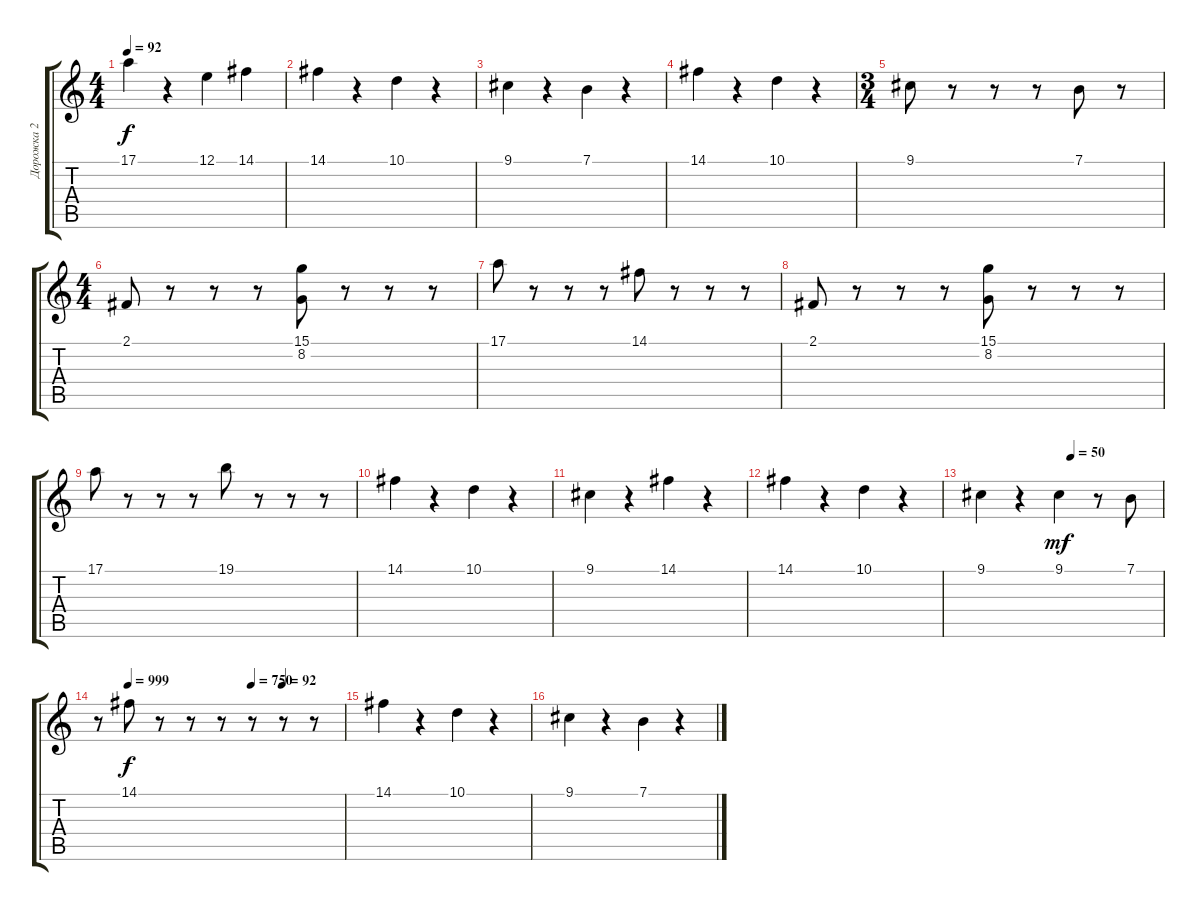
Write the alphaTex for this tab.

\track ("Дорожка 2" "Дорожка 2") {instrument stringensemble2}
\staff {score tabs}
\tuning (E4 B3 G3 D3 A2 E2) {hide}
\ts (4 4)
\tempo 92
\clef g2
\ks c
17.1.4{dy f instrument stringensemble2} r.4 12.1.4 14.1.4 |
14.1.4 r.4 10.1.4 r.4 |
9.1.4 r.4 7.1.4 r.4 |
14.1.4 r.4 10.1.4 r.4 |
\ts (3 4)
9.1.8 r.8 r.8 r.8 7.1.8 r.8 |
\ts (4 4)
2.1.8 r.8 r.8 r.8 (15.1 8.2).8 r.8 r.8 r.8 |
17.1.8 r.8 r.8 r.8 14.1.8 r.8 r.8 r.8 |
2.1.8 r.8 r.8 r.8 (15.1 8.2).8 r.8 r.8 r.8 |
17.1.8 r.8 r.8 r.8 19.1.8 r.8 r.8 r.8 |
14.1.4 r.4 10.1.4 r.4 |
9.1.4 r.4 14.1.4 r.4 |
14.1.4 r.4 10.1.4 r.4 |
\tempo (50 0.5)
9.1.4 r.4 9.1.4{dy mf instrument stringensemble1} r.8 7.1.8 |
\tempo (999 0.125)
\tempo (750 0.625)
\tempo (92 0.75)
r.8{instrument stringensemble1} 14.1.8{dy f} r.8 r.8 r.8 r.8 r.8 r.8{instrument stringensemble2} |
14.1.4 r.4 10.1.4 r.4 |
9.1.4 r.4 7.1.4 r.4
